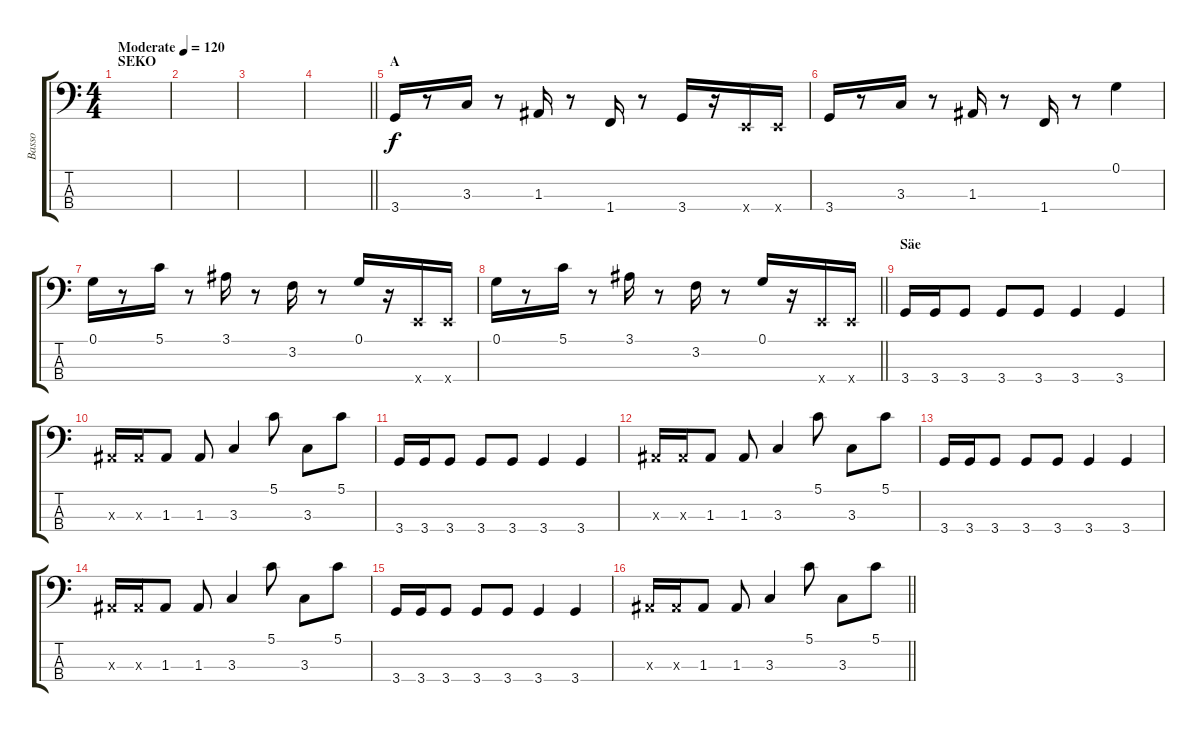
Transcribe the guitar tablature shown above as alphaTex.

\track ("Basso" "Basso") {instrument electricbasspick}
\staff {score tabs}
\tuning (G2 D2 A1 E1) {hide}
\ts (4 4)
\section ("" "SEKO")
\tempo (120 "Moderate")
\clef f4
\ks c
|
|
|
\barLineRight lightlight
|
\section ("" "A")
3.4.16 r.8 3.3.16 r.8 1.3.16 r.8 1.4.16 r.8 3.4.16 r.16 0.4{x}.16 0.4{x}.16 |
3.4.16 r.8 3.3.16 r.8 1.3.16 r.8 1.4.16 r.8 0.1.4 |
0.1.16 r.8 5.1.16 r.8 3.1.16 r.8 3.2.16 r.8 0.1.16 r.16 0.4{x}.16 0.4{x}.16 |
\barLineRight lightlight
0.1.16 r.8 5.1.16 r.8 3.1.16 r.8 3.2.16 r.8 0.1.16 r.16 0.4{x}.16 0.4{x}.16 |
\section ("" "Säe")
3.4.16 3.4.16 3.4.8 3.4.8 3.4.8 3.4.4 3.4.4 |
1.3{x}.16 1.3{x}.16 1.3.8 1.3.8 3.3.4 5.1.8 3.3.8 5.1.8 |
3.4.16 3.4.16 3.4.8 3.4.8 3.4.8 3.4.4 3.4.4 |
1.3{x}.16 1.3{x}.16 1.3.8 1.3.8 3.3.4 5.1.8 3.3.8 5.1.8 |
3.4.16 3.4.16 3.4.8 3.4.8 3.4.8 3.4.4 3.4.4 |
1.3{x}.16 1.3{x}.16 1.3.8 1.3.8 3.3.4 5.1.8 3.3.8 5.1.8 |
3.4.16 3.4.16 3.4.8 3.4.8 3.4.8 3.4.4 3.4.4 |
\barLineRight lightlight
1.3{x}.16 1.3{x}.16 1.3.8 1.3.8 3.3.4 5.1.8 3.3.8 5.1.8
